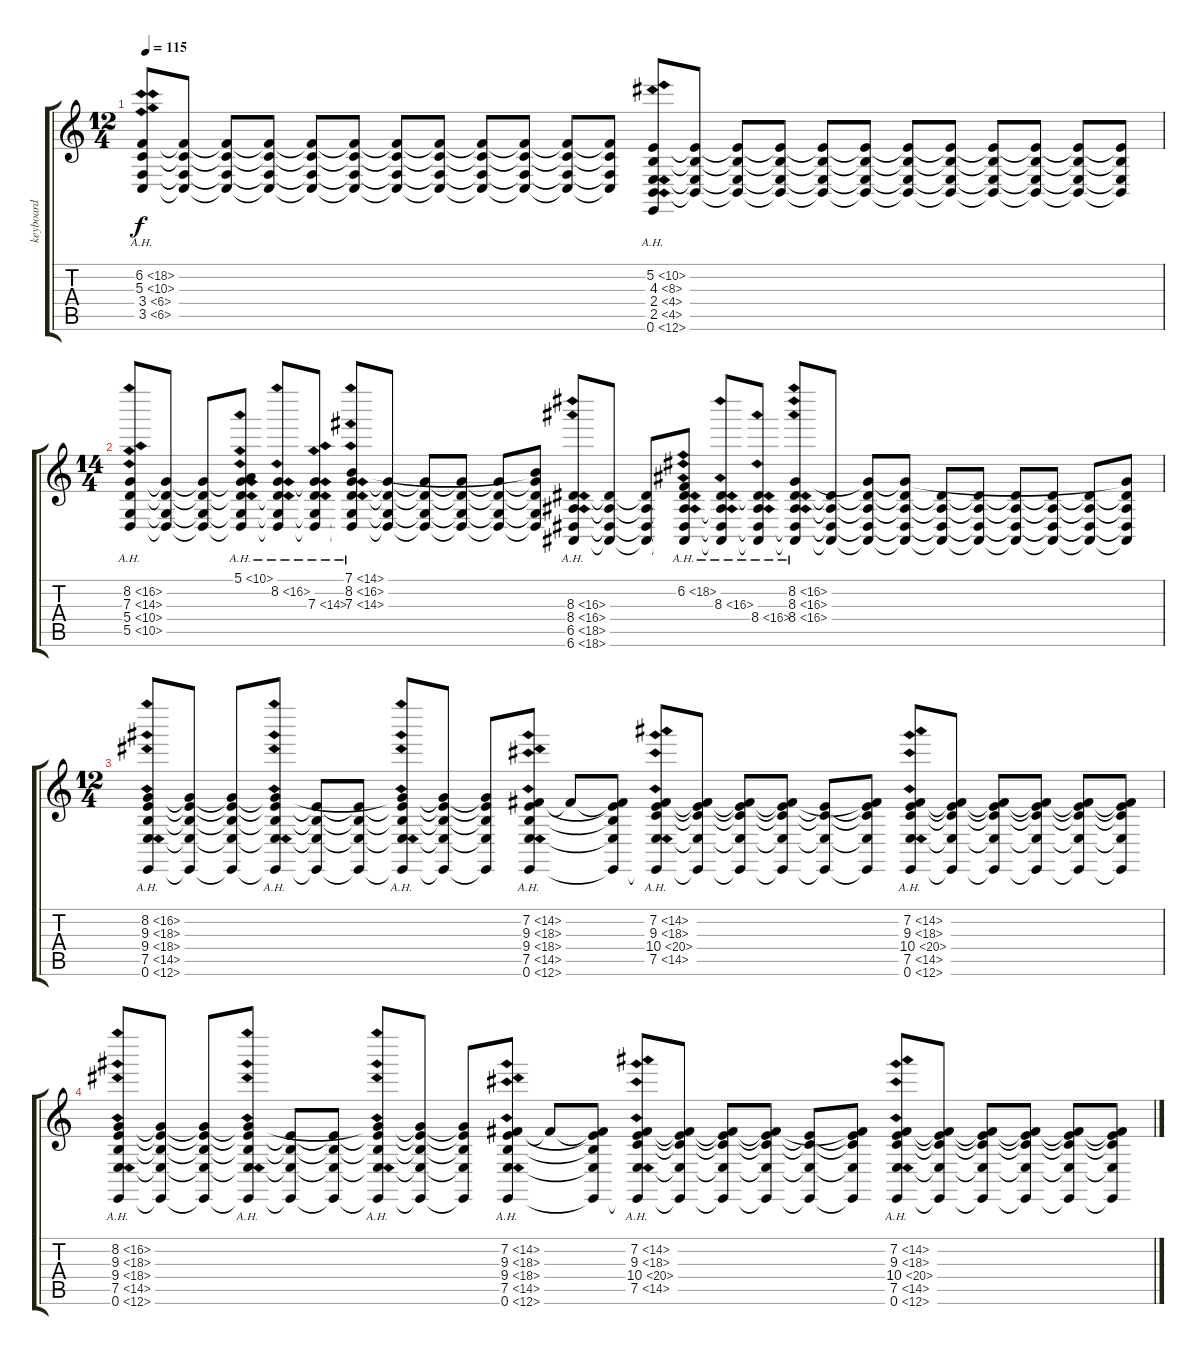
\track ("keyboard" "keyboard") {instrument stringensemble1}
\staff {score tabs}
\tuning (E4 B3 G3 D3 A2 E2) {hide}
\ts (12 4)
\tempo 115
\clef g2
\ks c
(6.2{ah 12} 5.3{ah 5} 3.4{ah 3} 3.5{ah 3}).8{dy f} (6.2{t} 5.3{t} 3.4{t} 3.5{t}).8 (6.2{t} 5.3{t} 3.4{t} 3.5{t}).8 (6.2{t} 5.3{t} 3.4{t} 3.5{t}).8 (6.2{t} 5.3{t} 3.4{t} 3.5{t}).8 (6.2{t} 5.3{t} 3.4{t} 3.5{t}).8 (6.2{t} 5.3{t} 3.4{t} 3.5{t}).8 (6.2{t} 5.3{t} 3.4{t} 3.5{t}).8 (6.2{t} 5.3{t} 3.4{t} 3.5{t}).8 (6.2{t} 5.3{t} 3.4{t} 3.5{t}).8 (6.2{t} 5.3{t} 3.4{t} 3.5{t}).8 (6.2{t} 5.3{t} 3.4{t} 3.5{t}).8 (5.2{ah 5} 4.3{ah 4} 2.4{ah 2} 2.5{ah 2} 0.6{ah 12}).8 (5.2{t} 4.3{t} 2.4{t} 2.5{t}).8 (5.2{t} 4.3{t} 2.4{t} 2.5{t}).8 (5.2{t} 4.3{t} 2.4{t} 2.5{t}).8 (5.2{t} 4.3{t} 2.4{t} 2.5{t}).8 (5.2{t} 4.3{t} 2.4{t} 2.5{t}).8 (5.2{t} 4.3{t} 2.4{t} 2.5{t}).8 (5.2{t} 4.3{t} 2.4{t} 2.5{t}).8 (5.2{t} 4.3{t} 2.4{t} 2.5{t}).8 (5.2{t} 4.3{t} 2.4{t} 2.5{t}).8 (5.2{t} 4.3{t} 2.4{t} 2.5{t}).8 (5.2{t} 4.3{t} 2.4{t} 2.5{t}).8 |
\ts (14 4)
(8.2{ah 8} 7.3{ah 7} 5.4{ah 5} 5.5{ah 5}).8 (8.2{t} 7.3{t} 5.4{t} 5.5{t}).8 (8.2{t} 7.3{t} 5.4{t} 5.5{t}).8 (5.1{ah 5} 8.2{ah 12 t} 7.3{ah 12 t} 5.4{ah 12 t} 5.5{ah 12 t}).8 (8.2{ah 8} 7.3{ah 12 t} 5.4{ah 12 t} 5.5{ah 12 t}).8 (8.2{ah 12 t} 7.3{ah 7} 5.4{ah 12 t} 5.5{ah 12 t}).8 (7.1{ah 7} 8.2{ah 8} 7.3{ah 7} 5.4{ah 12 t} 5.5{ah 12 t}).8 (8.2{t} 7.3{t} 5.4{t} 5.5{t}).8 (8.2{t} 7.3{t} 5.4{t} 5.5{t}).8 (8.2{t} 7.3{t} 5.4{t} 5.5{t}).8 (8.2{t} 7.3{t} 5.4{t} 5.5{t}).8 (7.1{t} 8.2{t} 7.3{t} 5.4{t} 5.5{t}).8 (8.3{ah 8} 8.4{ah 8} 6.5{ah 12} 6.6{ah 12}).8 (8.3{t} 8.4{t} 6.5{t} 6.6{t}).8 (8.3{t} 8.4{t} 6.5{t} 6.6{t}).8 (6.2{ah 12} 8.3{ah 12 t} 8.4{ah 12 t} 6.5{ah 12 t} 6.6{ah 12 t}).8 (8.3{ah 8} 8.4{ah 12 t} 6.5{ah 12 t} 6.6{ah 12 t}).8 (8.3{ah 12 t} 8.4{ah 8} 6.5{ah 12 t} 6.6{ah 12 t}).8 (8.2{ah 8} 8.3{ah 8} 8.4{ah 8} 6.5{ah 12 t} 6.6{ah 12 t}).8 (8.3{t} 8.4{t} 6.5{t} 6.6{t}).8 (8.2{t} 8.3{t} 8.4{t} 6.5{t} 6.6{t}).8 (8.2{t} 8.3{t} 8.4{t} 6.5{t} 6.6{t}).8 (8.3{t} 8.4{t} 6.5{t} 6.6{t}).8 (8.3{t} 8.4{t} 6.5{t} 6.6{t}).8 (8.3{t} 8.4{t} 6.5{t} 6.6{t}).8 (8.3{t} 8.4{t} 6.5{t} 6.6{t}).8 (8.3{t} 8.4{t} 6.5{t} 6.6{t}).8 (8.2{t} 8.3{t} 8.4{t} 6.5{t} 6.6{t}).8 |
\ts (12 4)
(8.2{ah 8} 9.3{ah 9} 9.4{ah 9} 7.5{ah 7} 0.6{ah 12}).8 (8.2{t} 9.3{t} 9.4{t} 7.5{t} 0.6{t}).8 (8.2{t} 9.3{t} 9.4{t} 7.5{t} 0.6{t}).8 (8.2{ah 8 t} 9.3{ah 9 t} 9.4{ah 9 t} 7.5{ah 7 t} 0.6{ah 12 t}).8 (9.3{t} 9.4{t} 7.5{t} 0.6{t}).8 (9.3{t} 9.4{t} 7.5{t} 0.6{t}).8 (8.2{ah 8 t} 9.3{ah 9 t} 9.4{ah 9 t} 7.5{ah 7 t} 0.6{ah 12 t}).8 (8.2{t} 9.3{t} 9.4{t} 7.5{t} 0.6{t}).8 (8.2{t} 9.3{t} 9.4{t} 7.5{t} 0.6{t}).8 (7.2{ah 7} 9.3{ah 9} 9.4{ah 9} 7.5{ah 7} 0.6{ah 12}).8 7.2{t}.8 (7.2{t} 9.3{t} 9.4{t} 7.5{t} 0.6{t}).8 (7.2{ah 7} 9.3{ah 9} 10.4{ah 10} 7.5{ah 7} 0.6{ah 12 t}).8 (7.2{t} 9.3{t} 10.4{t} 7.5{t} 0.6{t}).8 (7.2{t} 9.3{t} 10.4{t} 7.5{t} 0.6{t}).8 (7.2{t} 9.3{t} 10.4{t} 7.5{t} 0.6{t}).8 (9.3{t} 10.4{t} 7.5{t} 0.6{t}).8 (7.2{t} 9.3{t} 10.4{t} 7.5{t} 0.6{t}).8 (7.2{ah 7} 9.3{ah 9} 10.4{ah 10} 7.5{ah 7} 0.6{ah 12}).8 (7.2{t} 9.3{t} 10.4{t} 7.5{t} 0.6{t}).8 (7.2{t} 9.3{t} 10.4{t} 7.5{t} 0.6{t}).8 (7.2{t} 9.3{t} 10.4{t} 7.5{t} 0.6{t}).8 (7.2{t} 9.3{t} 10.4{t} 7.5{t} 0.6{t}).8 (7.2{t} 9.3{t} 10.4{t} 7.5{t} 0.6{t}).8 |
(8.2{ah 8} 9.3{ah 9} 9.4{ah 9} 7.5{ah 7} 0.6{ah 12}).8 (8.2{t} 9.3{t} 9.4{t} 7.5{t} 0.6{t}).8 (8.2{t} 9.3{t} 9.4{t} 7.5{t} 0.6{t}).8 (8.2{ah 8 t} 9.3{ah 9 t} 9.4{ah 9 t} 7.5{ah 7 t} 0.6{ah 12 t}).8 (9.3{t} 9.4{t} 7.5{t} 0.6{t}).8 (9.3{t} 9.4{t} 7.5{t} 0.6{t}).8 (8.2{ah 8 t} 9.3{ah 9 t} 9.4{ah 9 t} 7.5{ah 7 t} 0.6{ah 12 t}).8 (8.2{t} 9.3{t} 9.4{t} 7.5{t} 0.6{t}).8 (8.2{t} 9.3{t} 9.4{t} 7.5{t} 0.6{t}).8 (7.2{ah 7} 9.3{ah 9} 9.4{ah 9} 7.5{ah 7} 0.6{ah 12}).8 7.2{t}.8 (7.2{t} 9.3{t} 9.4{t} 7.5{t} 0.6{t}).8 (7.2{ah 7} 9.3{ah 9} 10.4{ah 10} 7.5{ah 7} 0.6{ah 12 t}).8 (7.2{t} 9.3{t} 10.4{t} 7.5{t} 0.6{t}).8 (7.2{t} 9.3{t} 10.4{t} 7.5{t} 0.6{t}).8 (7.2{t} 9.3{t} 10.4{t} 7.5{t} 0.6{t}).8 (9.3{t} 10.4{t} 7.5{t} 0.6{t}).8 (7.2{t} 9.3{t} 10.4{t} 7.5{t} 0.6{t}).8 (7.2{ah 7} 9.3{ah 9} 10.4{ah 10} 7.5{ah 7} 0.6{ah 12}).8 (7.2{t} 9.3{t} 10.4{t} 7.5{t} 0.6{t}).8 (7.2{t} 9.3{t} 10.4{t} 7.5{t} 0.6{t}).8 (7.2{t} 9.3{t} 10.4{t} 7.5{t} 0.6{t}).8 (7.2{t} 9.3{t} 10.4{t} 7.5{t} 0.6{t}).8 (7.2{t} 9.3{t} 10.4{t} 7.5{t} 0.6{t}).8
